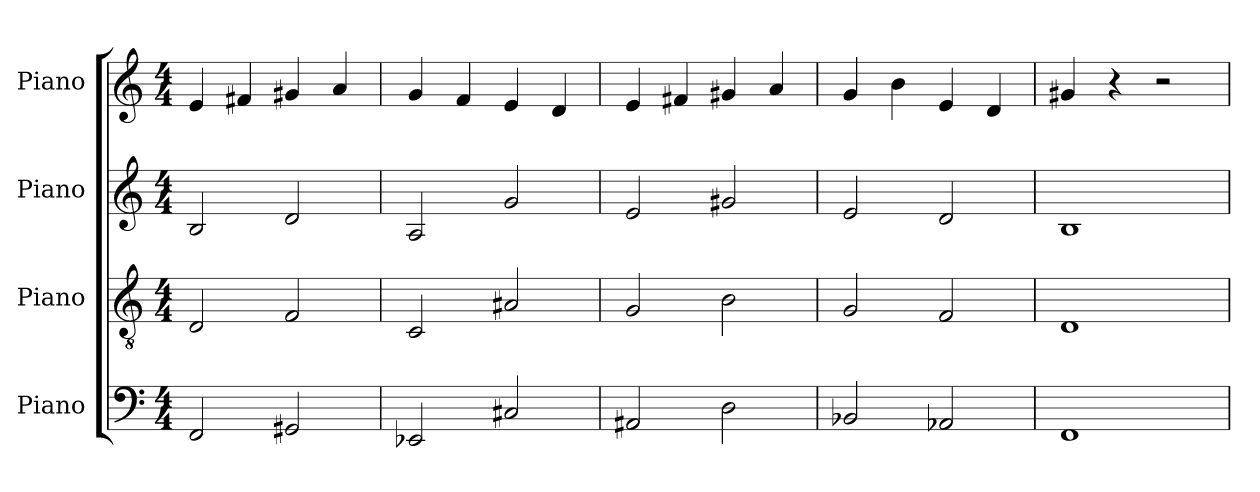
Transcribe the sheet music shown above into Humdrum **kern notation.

**kern	**kern	**kern	**kern
*part4	*part3	*part2	*part1
*staff4	*staff3	*staff2	*staff1
*I"Piano	*I"Piano	*I"Piano	*I"Piano
*I'Pno.	*I'Pno.	*I'Pno.	*I'Pno.
*clefF4	*clefGv2	*clefG2	*clefG2
*k[]	*k[]	*k[]	*k[]
*M4/4	*M4/4	*M4/4	*M4/4
=1	=1	=1	=1
2FF/	2D/	2B/	4e/
.	.	.	4f#X/
2GG#X/	2F/	2d/	4g#X/
.	.	.	4a/
=2	=2	=2	=2
2EE-X/	2C/	2A/	4g/
.	.	.	4f/
2C#X/	2A#X/	2g/	4e/
.	.	.	4d/
=3	=3	=3	=3
2AA#X/	2G/	2e/	4e/
.	.	.	4f#X/
2D\	2B\	2g#X/	4g#X/
.	.	.	4a/
=4	=4	=4	=4
2BB-X/	2G/	2e/	4g/
.	.	.	4b\
2AA-X/	2F/	2d/	4e/
.	.	.	4d/
=5	=5	=5	=5
1FF	1D	1B	4g#X/
.	.	.	4r
.	.	.	2r
=	=	=	=
*-	*-	*-	*-
